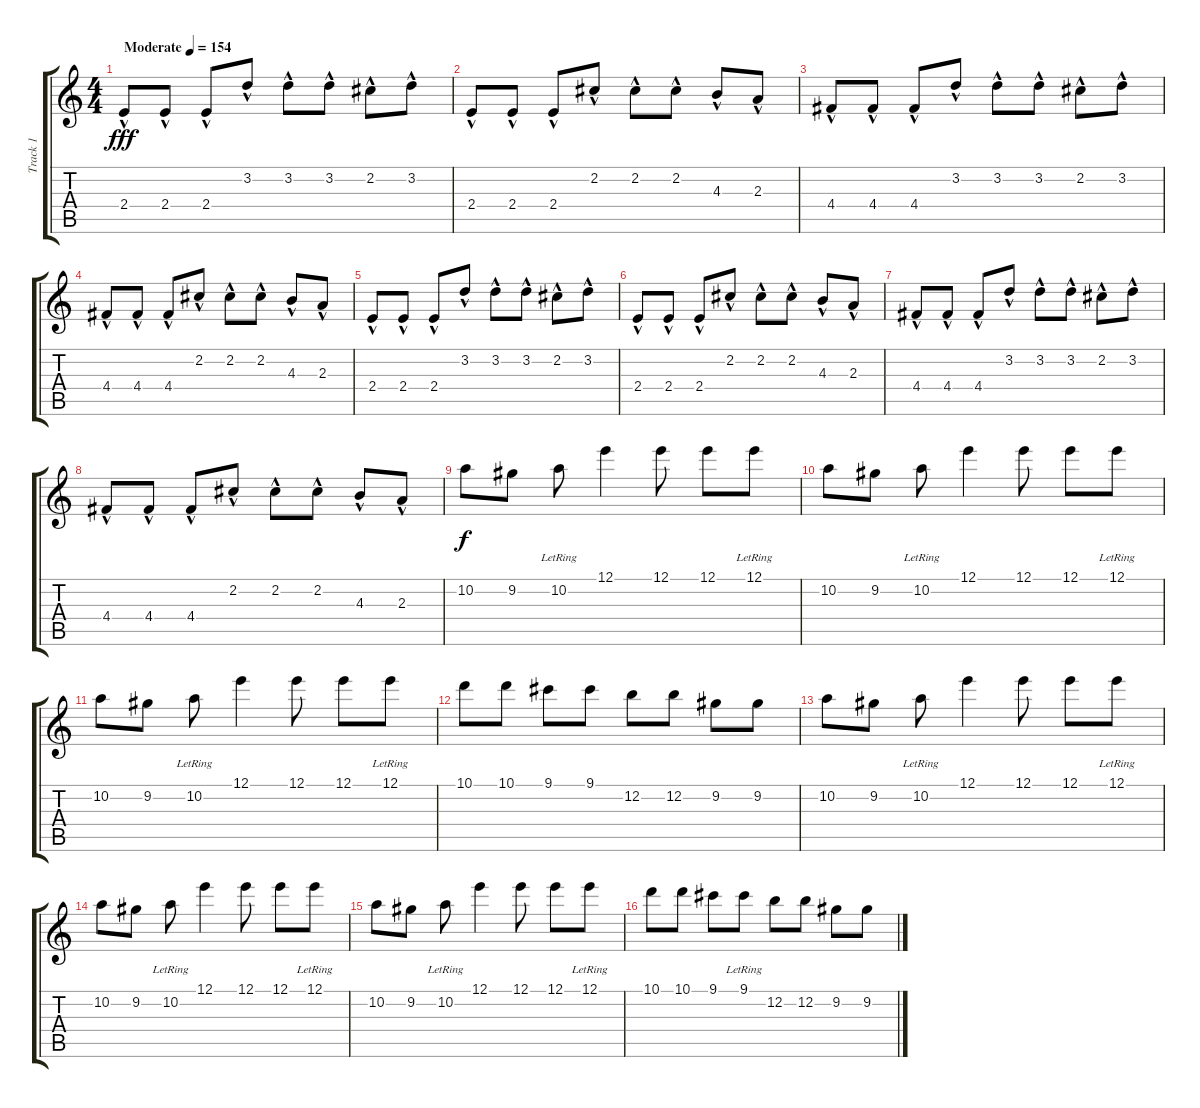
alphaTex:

\track ("Track 1" "Track 1") {instrument overdrivenguitar}
\staff {score tabs}
\tuning (E4 B3 G3 D3 A2 E2) {hide}
\ts (4 4)
\tempo (154 "Moderate")
\clef g2
\ks c
2.4{hac}.8{dy fff volume 16 instrument overdrivenguitar} 2.4{hac}.8 2.4{hac}.8 3.2{hac}.8 3.2{hac}.8 3.2{hac}.8 2.2{hac}.8 3.2{hac}.8 |
2.4{hac}.8 2.4{hac}.8 2.4{hac}.8 2.2{hac}.8 2.2{hac}.8 2.2{hac}.8 4.3{hac}.8 2.3{hac}.8 |
4.4{hac}.8 4.4{hac}.8 4.4{hac}.8 3.2{hac}.8 3.2{hac}.8 3.2{hac}.8 2.2{hac}.8 3.2{hac}.8 |
4.4{hac}.8 4.4{hac}.8 4.4{hac}.8 2.2{hac}.8 2.2{hac}.8 2.2{hac}.8 4.3{hac}.8 2.3{hac}.8 |
2.4{hac}.8 2.4{hac}.8 2.4{hac}.8 3.2{hac}.8 3.2{hac}.8 3.2{hac}.8 2.2{hac}.8 3.2{hac}.8 |
2.4{hac}.8 2.4{hac}.8 2.4{hac}.8 2.2{hac}.8 2.2{hac}.8 2.2{hac}.8 4.3{hac}.8 2.3{hac}.8 |
4.4{hac}.8 4.4{hac}.8 4.4{hac}.8 3.2{hac}.8 3.2{hac}.8 3.2{hac}.8 2.2{hac}.8 3.2{hac}.8 |
4.4{hac}.8 4.4{hac}.8 4.4{hac}.8 2.2{hac}.8 2.2{hac}.8 2.2{hac}.8 4.3{hac}.8 2.3{hac}.8 |
10.2.8{dy f volume 14 instrument overdrivenguitar} 9.2.8 10.2{lr}.8 12.1.4 12.1.8 12.1.8 12.1{lr}.8 |
10.2.8 9.2.8 10.2{lr}.8 12.1.4 12.1.8 12.1.8 12.1{lr}.8 |
10.2.8 9.2.8 10.2{lr}.8 12.1.4 12.1.8 12.1.8 12.1{lr}.8 |
10.1.8 10.1.8 9.1.8 9.1.8 12.2.8 12.2.8 9.2.8 9.2.8 |
10.2.8 9.2.8 10.2{lr}.8 12.1.4 12.1.8 12.1.8 12.1{lr}.8 |
10.2.8 9.2.8 10.2{lr}.8 12.1.4 12.1.8 12.1.8 12.1{lr}.8 |
10.2.8 9.2.8 10.2{lr}.8 12.1.4 12.1.8 12.1.8 12.1{lr}.8 |
10.1.8 10.1.8 9.1.8 9.1{lr}.8 12.2.8 12.2.8 9.2.8 9.2.8
